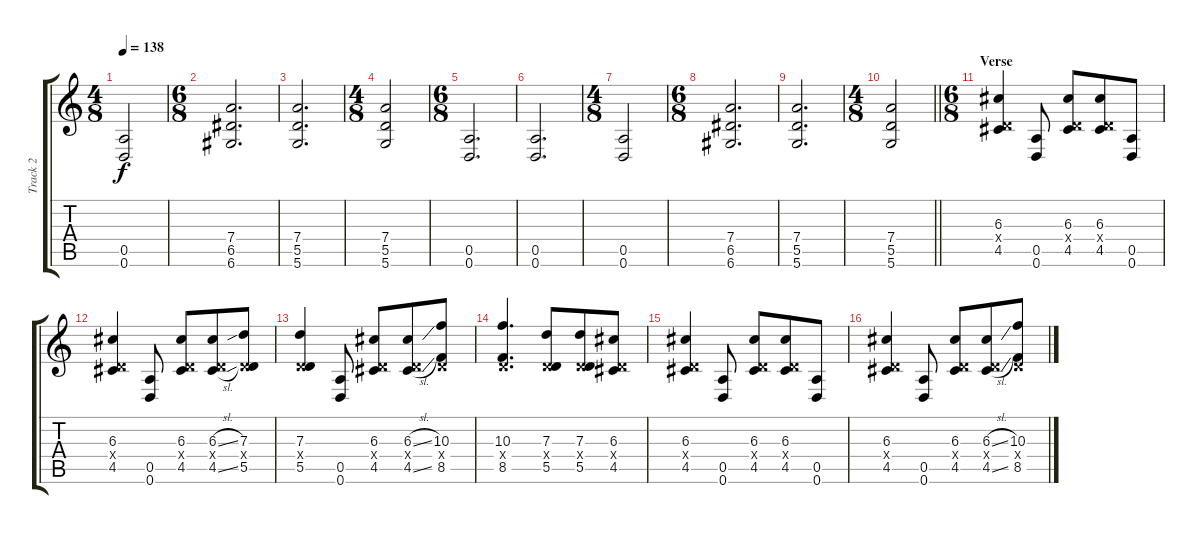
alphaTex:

\track ("Track 2" "Track 2") {instrument distortionguitar}
\staff {score tabs}
\tuning (E4 B3 G3 D3 A2 D2) {hide}
\ts (4 8)
\tempo 138
\clef g2
\ks c
(0.5 0.6).2{dy f} |
\ts (6 8)
(7.4 6.5 6.6).2{d} |
(7.4 5.5 5.6).2{d} |
\ts (4 8)
(7.4 5.5 5.6).2 |
\ts (6 8)
(0.5 0.6).2{d} |
(0.5 0.6).2{d} |
\ts (4 8)
(0.5 0.6).2 |
\ts (6 8)
(7.4 6.5 6.6).2{d} |
(7.4 5.5 5.6).2{d} |
\ts (4 8)
\barLineRight lightlight
(7.4 5.5 5.6).2 |
\ts (6 8)
\section ("" "Verse")
(6.3 0.4{x} 4.5).4 (0.5 0.6).8 (6.3 0.4{x} 4.5).8 (6.3 0.4{x} 4.5).8 (0.5 0.6).8 |
(6.3 0.4{x} 4.5).4 (0.5 0.6).8 (6.3 0.4{x} 4.5).8 (6.3{sl} 0.4{x} 4.5{sl}).8 (7.3 0.4{x} 5.5).8 |
(7.3 0.4{x} 5.5).4 (0.5 0.6).8 (6.3 0.4{x} 4.5).8 (6.3{sl} 0.4{x} 4.5{sl}).8 (10.3 0.4{x} 8.5).8 |
(10.3 0.4{x} 8.5).4{d} (7.3 0.4{x} 5.5).8 (7.3 0.4{x} 5.5).8 (6.3 0.4{x} 4.5).8 |
(6.3 0.4{x} 4.5).4 (0.5 0.6).8 (6.3 0.4{x} 4.5).8 (6.3 0.4{x} 4.5).8 (0.5 0.6).8 |
(6.3 0.4{x} 4.5).4 (0.5 0.6).8 (6.3 0.4{x} 4.5).8 (6.3{sl} 0.4{x} 4.5{sl}).8 (10.3 0.4{x} 8.5).8
